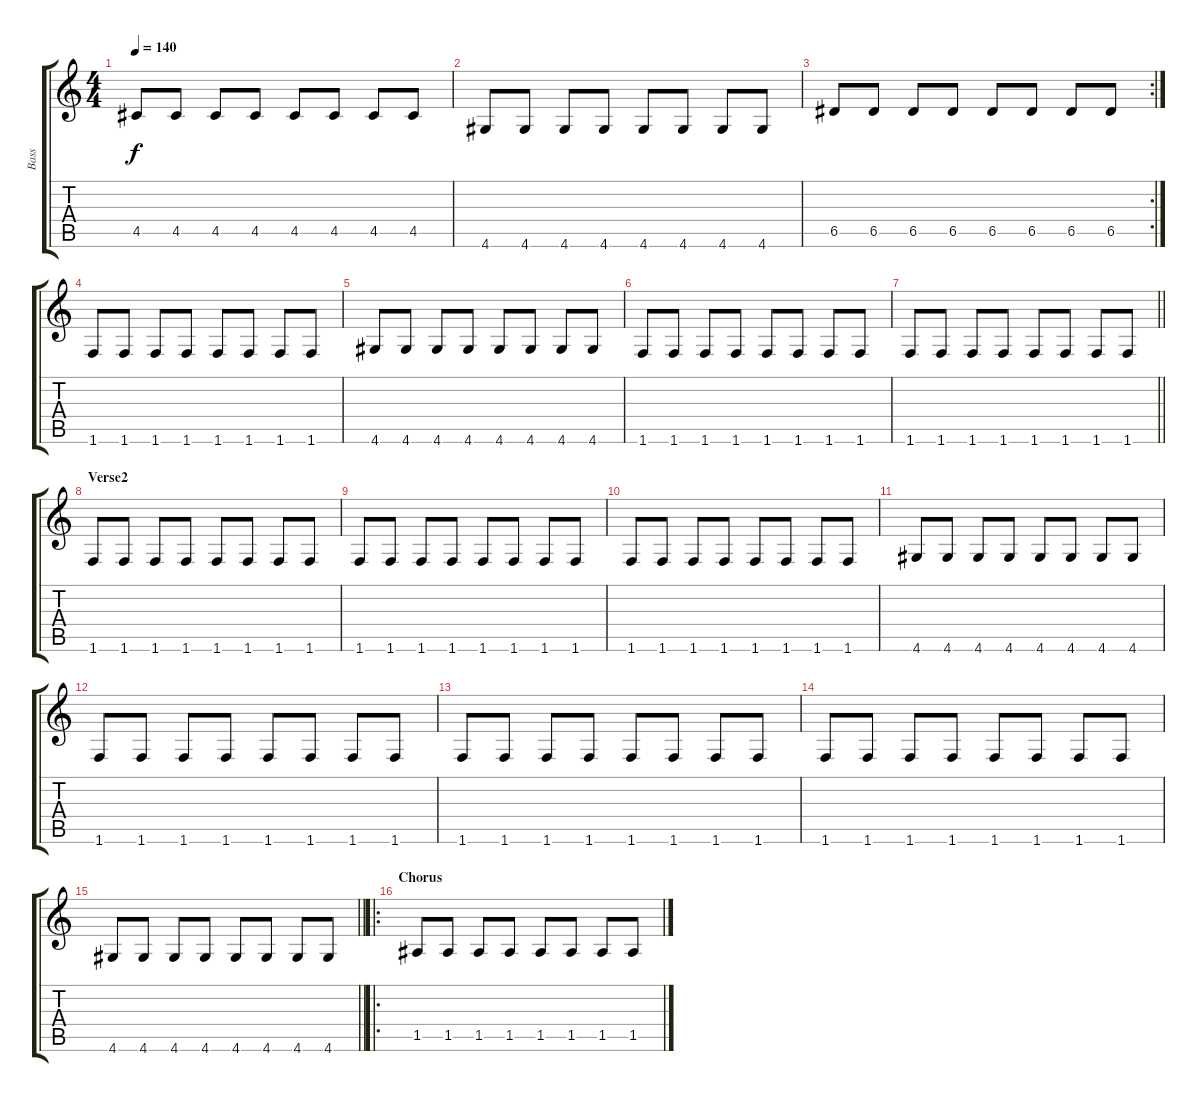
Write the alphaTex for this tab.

\track ("Bass" "Bass") {instrument electricbasspick}
\staff {score tabs}
\tuning (E4 B3 G3 D3 A2 E2) {hide}
\ts (4 4)
\tempo 140
\clef g2
\ks c
4.5.8{dy f} 4.5.8 4.5.8 4.5.8 4.5.8 4.5.8 4.5.8 4.5.8 |
4.6.8 4.6.8 4.6.8 4.6.8 4.6.8 4.6.8 4.6.8 4.6.8 |
\rc 2
6.5.8 6.5.8 6.5.8 6.5.8 6.5.8 6.5.8 6.5.8 6.5.8 |
1.6.8 1.6.8 1.6.8 1.6.8 1.6.8 1.6.8 1.6.8 1.6.8 |
4.6.8 4.6.8 4.6.8 4.6.8 4.6.8 4.6.8 4.6.8 4.6.8 |
1.6.8 1.6.8 1.6.8 1.6.8 1.6.8 1.6.8 1.6.8 1.6.8 |
\barLineRight lightlight
1.6.8 1.6.8 1.6.8 1.6.8 1.6.8 1.6.8 1.6.8 1.6.8 |
\section ("" "Verse2")
1.6.8 1.6.8 1.6.8 1.6.8 1.6.8 1.6.8 1.6.8 1.6.8 |
1.6.8 1.6.8 1.6.8 1.6.8 1.6.8 1.6.8 1.6.8 1.6.8 |
1.6.8 1.6.8 1.6.8 1.6.8 1.6.8 1.6.8 1.6.8 1.6.8 |
4.6.8 4.6.8 4.6.8 4.6.8 4.6.8 4.6.8 4.6.8 4.6.8 |
1.6.8 1.6.8 1.6.8 1.6.8 1.6.8 1.6.8 1.6.8 1.6.8 |
1.6.8 1.6.8 1.6.8 1.6.8 1.6.8 1.6.8 1.6.8 1.6.8 |
1.6.8 1.6.8 1.6.8 1.6.8 1.6.8 1.6.8 1.6.8 1.6.8 |
\barLineRight lightlight
4.6.8 4.6.8 4.6.8 4.6.8 4.6.8 4.6.8 4.6.8 4.6.8 |
\ro
\section ("" "Chorus")
1.5.8 1.5.8 1.5.8 1.5.8 1.5.8 1.5.8 1.5.8 1.5.8
